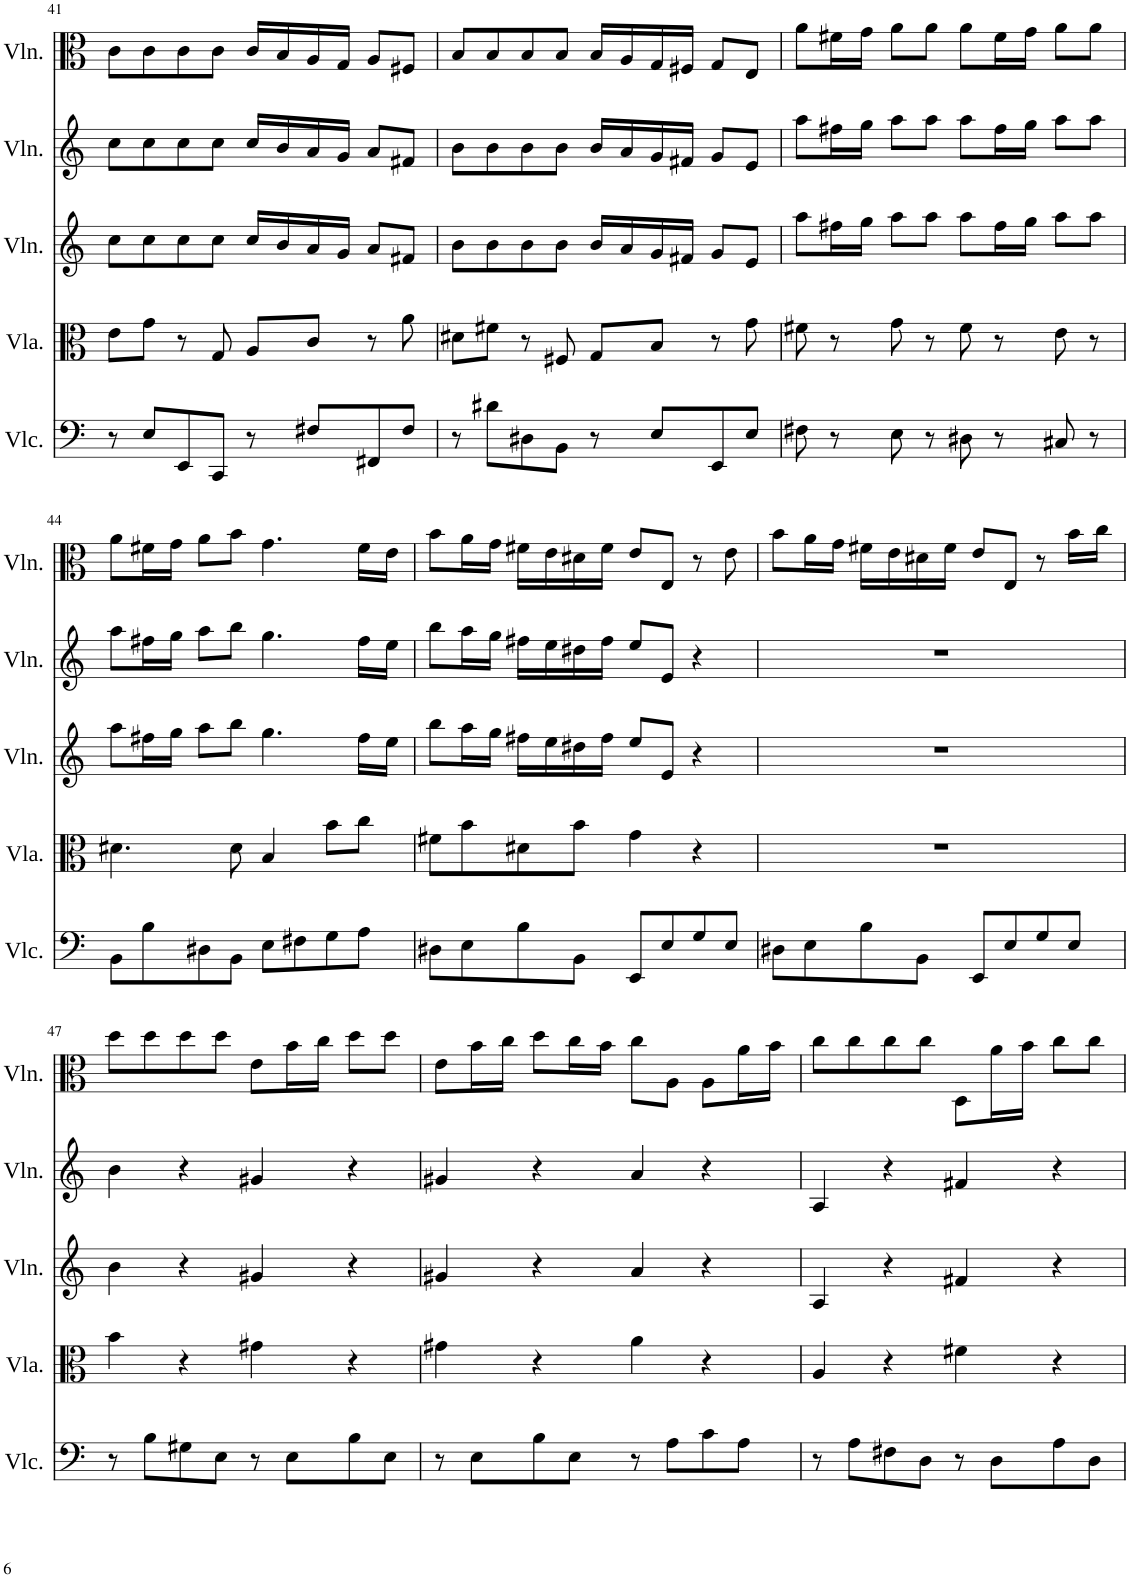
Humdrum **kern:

**kern	**kern	**kern	**kern	**kern
*part5	*part4	*part3	*part2	*part1
*staff5	*staff4	*staff3	*staff2	*staff1
*I"Violoncello	*I"Viola	*I"Violin	*I"Violin	*I"Violin
*I'Vlc.	*I'Vla.	*I'Vln.	*I'Vln.	*I'Vln.
!!LO:PB:g=z
*clefF4	*clefC3	*clefG2	*clefG2	*clefC3
*k[]	*k[]	*k[]	*k[]	*k[]
*M4/4	*M4/4	*M4/4	*M4/4	*M4/4
=41	=41	=41	=41	=41
8r	8e\L	8cc\L	8cc\L	8c\L
8E/L	8g\J	8cc\	8cc\	8c\
8EE/	8r	8cc\	8cc\	8c\
8CC/J	8G/	8cc\J	8cc\J	8c\J
8r	8A/L	16cc/LL	16cc/LL	16c/LL
.	.	16b/	16b/	16B/
8F#X/L	8c/J	16a/	16a/	16A/
.	.	16g/JJ	16g/JJ	16G/JJ
8FF#X/	8r	8a/L	8a/L	8A/L
8F#/J	8a\	8f#X/J	8f#X/J	8F#X/J
=42	=42	=42	=42	=42
8r	8d#X\L	8b\L	8b\L	8B/L
8d#X\L	8f#X\J	8b\	8b\	8B/
8D#X\	8r	8b\	8b\	8B/
8BB\J	8F#X/	8b\J	8b\J	8B/J
8r	8G/L	16b/LL	16b/LL	16B/LL
.	.	16a/	16a/	16A/
8E/L	8B/J	16g/	16g/	16G/
.	.	16f#X/JJ	16f#X/JJ	16F#X/JJ
8EE/	8r	8g/L	8g/L	8G/L
8E/J	8g\	8e/J	8e/J	8E/J
=43	=43	=43	=43	=43
8F#X\	8f#X\	8aa\L	8aa\L	8a\L
8r	8r	16ff#X\L	16ff#X\L	16f#X\L
.	.	16gg\JJ	16gg\JJ	16g\JJ
8E\	8g\	8aa\L	8aa\L	8a\L
8r	8r	8aa\J	8aa\J	8a\J
8D#X\	8f#\	8aa\L	8aa\L	8a\L
8r	8r	16ff#\L	16ff#\L	16f#\L
.	.	16gg\JJ	16gg\JJ	16g\JJ
8C#X/	8e\	8aa\L	8aa\L	8a\L
8r	8r	8aa\J	8aa\J	8a\J
!!LO:LB:g=z
=44	=44	=44	=44	=44
8BB\L	4.d#X\	8aa\L	8aa\L	8a\L
8B\	.	16ff#X\L	16ff#X\L	16f#X\L
.	.	16gg\JJ	16gg\JJ	16g\JJ
8D#X\	.	8aa\L	8aa\L	8a\L
8BB\J	8d#\	8bb\J	8bb\J	8b\J
8E\L	4B/	4.gg\	4.gg\	4.g\
8F#X\	.	.	.	.
8G\	8b\L	.	.	.
8A\J	8cc\J	16ff#\LL	16ff#\LL	16f#\LL
.	.	16ee\JJ	16ee\JJ	16e\JJ
=45	=45	=45	=45	=45
8D#X\L	8f#X\L	8bb\L	8bb\L	8b\L
8E\	8b\	16aa\L	16aa\L	16a\L
.	.	16gg\JJ	16gg\JJ	16g\JJ
8B\	8d#X\	16ff#X\LL	16ff#X\LL	16f#X\LL
.	.	16ee\	16ee\	16e\
8BB\J	8b\J	16dd#X\	16dd#X\	16d#X\
.	.	16ff#\JJ	16ff#\JJ	16f#\JJ
8EE/L	4g\	8ee/L	8ee/L	8e/L
8E/	.	8e/J	8e/J	8E/J
8G/	4r	4r	4r	8r
8E/J	.	.	.	8e\
=46	=46	=46	=46	=46
8D#X\L	1r	1r	1r	8b\L
8E\	.	.	.	16a\L
.	.	.	.	16g\JJ
8B\	.	.	.	16f#X\LL
.	.	.	.	16e\
8BB\J	.	.	.	16d#X\
.	.	.	.	16f#\JJ
8EE/L	.	.	.	8e/L
8E/	.	.	.	8E/J
8G/	.	.	.	8r
8E/J	.	.	.	16b\LL
.	.	.	.	16cc\JJ
!!LO:LB:g=z
=47	=47	=47	=47	=47
8r	4b\	4b\	4b\	8dd\L
8B\L	.	.	.	8dd\
8G#X\	4r	4r	4r	8dd\
8E\J	.	.	.	8dd\J
8r	4g#X\	4g#X/	4g#X/	8e\L
8E\L	.	.	.	16b\L
.	.	.	.	16cc\JJ
8B\	4r	4r	4r	8dd\L
8E\J	.	.	.	8dd\J
=48	=48	=48	=48	=48
8r	4g#X\	4g#X/	4g#X/	8e\L
8E\L	.	.	.	16b\L
.	.	.	.	16cc\JJ
8B\	4r	4r	4r	8dd\L
8E\J	.	.	.	16cc\L
.	.	.	.	16b\JJ
8r	4a\	4a/	4a/	8cc\L
8A\L	.	.	.	8A\J
8c\	4r	4r	4r	8A\L
8A\J	.	.	.	16a\L
.	.	.	.	16b\JJ
=49	=49	=49	=49	=49
8r	4A/	4A/	4A/	8cc\L
8A\L	.	.	.	8cc\
8F#X\	4r	4r	4r	8cc\
8D\J	.	.	.	8cc\J
8r	4f#X\	4f#X/	4f#X/	8D\L
8D\L	.	.	.	16a\L
.	.	.	.	16b\JJ
8A\	4r	4r	4r	8cc\L
8D\J	.	.	.	8cc\J
=	=	=	=	=
*-	*-	*-	*-	*-
